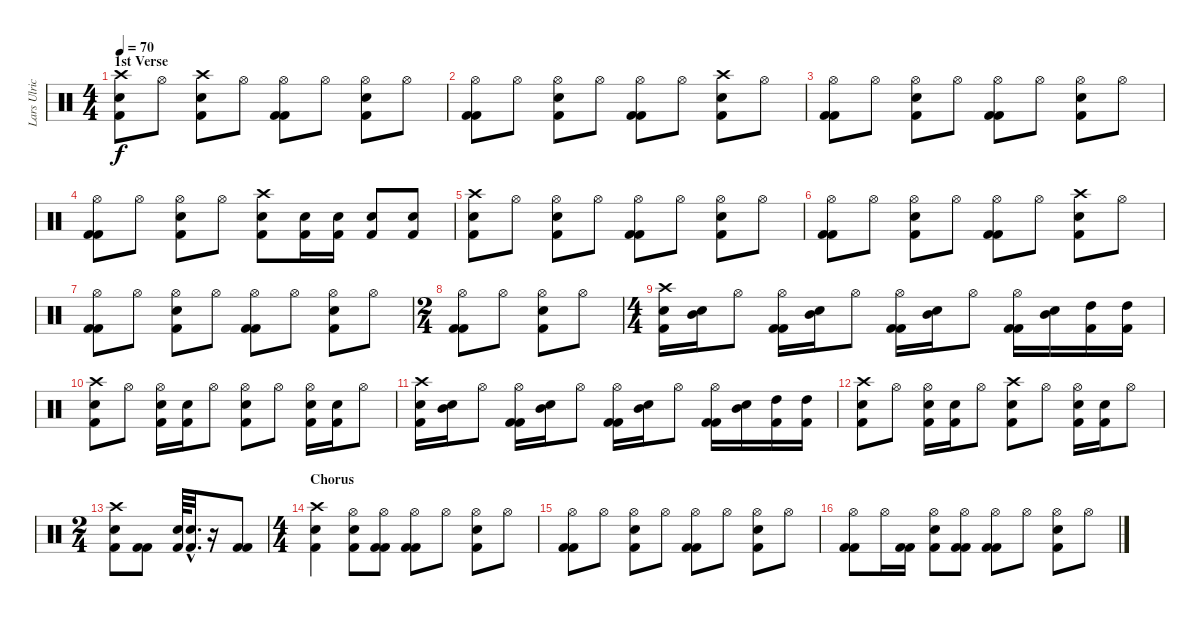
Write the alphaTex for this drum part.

\track ("Lars Ulrich (Drums)" "Lars Ulric") {instrument percussion}
\staff {score}
\articulation defaults
\ts (4 4)
\section ("" "1st Verse")
\tempo 70
\clef neutral
\ks c
("Snare (hit) 2" "Kick (hit) 2" "Crash high (hit)").8{dy f} "Hi-Hat (open)".8 ("Snare (hit) 2" "Kick (hit) 2" "Crash high (hit)").8 "Hi-Hat (open)".8 ("Kick (hit) 2" "Kick (hit) 2" "Hi-Hat (open)").8 "Hi-Hat (open)".8 ("Snare (hit) 2" "Kick (hit) 2" "Hi-Hat (open)").8 "Hi-Hat (open)".8 |
("Kick (hit) 2" "Kick (hit) 2" "Hi-Hat (open)").8 "Hi-Hat (open)".8 ("Snare (hit) 2" "Kick (hit) 2" "Hi-Hat (open)").8 "Hi-Hat (open)".8 ("Kick (hit) 2" "Kick (hit) 2" "Hi-Hat (open)").8 "Hi-Hat (open)".8 ("Snare (hit) 2" "Kick (hit) 2" "Crash high (hit)").8 "Hi-Hat (open)".8 |
("Kick (hit) 2" "Kick (hit) 2" "Hi-Hat (open)").8 "Hi-Hat (open)".8 ("Snare (hit) 2" "Kick (hit) 2" "Hi-Hat (open)").8 "Hi-Hat (open)".8 ("Kick (hit) 2" "Kick (hit) 2" "Hi-Hat (open)").8 "Hi-Hat (open)".8 ("Snare (hit) 2" "Kick (hit) 2" "Hi-Hat (open)").8 "Hi-Hat (open)".8 |
("Kick (hit) 2" "Kick (hit) 2" "Hi-Hat (open)").8 "Hi-Hat (open)".8 ("Snare (hit) 2" "Kick (hit) 2" "Hi-Hat (open)").8 "Hi-Hat (open)".8 ("Snare (hit) 2" "Kick (hit) 2" "Crash high (hit)").8 ("Snare (hit) 2" "Kick (hit) 2").16 ("Snare (hit) 2" "Kick (hit) 2").16 ("Snare (hit) 2" "Kick (hit) 2").8 ("Snare (hit) 2" "Kick (hit) 2").8 |
("Snare (hit) 2" "Kick (hit) 2" "Crash high (hit)").8 "Hi-Hat (open)".8 ("Snare (hit) 2" "Kick (hit) 2" "Hi-Hat (open)").8 "Hi-Hat (open)".8 ("Kick (hit) 2" "Kick (hit) 2" "Hi-Hat (open)").8 "Hi-Hat (open)".8 ("Snare (hit) 2" "Kick (hit) 2" "Hi-Hat (open)").8 "Hi-Hat (open)".8 |
("Kick (hit) 2" "Kick (hit) 2" "Hi-Hat (open)").8 "Hi-Hat (open)".8 ("Snare (hit) 2" "Kick (hit) 2" "Hi-Hat (open)").8 "Hi-Hat (open)".8 ("Kick (hit) 2" "Kick (hit) 2" "Hi-Hat (open)").8 "Hi-Hat (open)".8 ("Snare (hit) 2" "Kick (hit) 2" "Crash high (hit)").8 "Hi-Hat (open)".8 |
("Kick (hit) 2" "Kick (hit) 2" "Hi-Hat (open)").8 "Hi-Hat (open)".8 ("Snare (hit) 2" "Kick (hit) 2" "Hi-Hat (open)").8 "Hi-Hat (open)".8 ("Kick (hit) 2" "Kick (hit) 2" "Hi-Hat (open)").8 "Hi-Hat (open)".8 ("Snare (hit) 2" "Kick (hit) 2" "Hi-Hat (open)").8 "Hi-Hat (open)".8 |
\ts (2 4)
("Kick (hit) 2" "Kick (hit) 2" "Hi-Hat (open)").8 "Hi-Hat (open)".8 ("Snare (hit) 2" "Kick (hit) 2" "Hi-Hat (open)").8 "Hi-Hat (open)".8 |
\ts (4 4)
("Snare (hit) 2" "Kick (hit) 2" "Crash high (hit)").16 ("Mid Tom (hit)" "Snare (hit) 2").16 "Hi-Hat (open)".8 ("Kick (hit) 2" "Kick (hit) 2" "Hi-Hat (open)").16 ("Mid Tom (hit)" "Snare (hit) 2").16 "Hi-Hat (open)".8 ("Kick (hit) 2" "Kick (hit) 2" "Hi-Hat (open)").16 ("Mid Tom (hit)" "Snare (hit) 2").16 "Hi-Hat (open)".8 ("Kick (hit) 2" "Kick (hit) 2" "Hi-Hat (open)").16 ("Mid Tom (hit)" "Snare (hit) 2").16 ("High Tom (hit)" "Kick (hit) 2").16 ("High Tom (hit)" "Kick (hit) 2").16 |
("Snare (hit) 2" "Kick (hit) 2" "Crash high (hit)").8 "Hi-Hat (open)".8 ("Snare (hit) 2" "Kick (hit) 2" "Hi-Hat (open)").16 ("Snare (hit) 2" "Kick (hit) 2").16 "Hi-Hat (open)".8 ("Snare (hit) 2" "Kick (hit) 2" "Hi-Hat (open)").8 "Hi-Hat (open)".8 ("Snare (hit) 2" "Kick (hit) 2" "Hi-Hat (open)").16 ("Snare (hit) 2" "Kick (hit) 2").16 "Hi-Hat (open)".8 |
("Snare (hit) 2" "Kick (hit) 2" "Crash high (hit)").16 ("Mid Tom (hit)" "Snare (hit) 2").16 "Hi-Hat (open)".8 ("Kick (hit) 2" "Kick (hit) 2" "Hi-Hat (open)").16 ("Mid Tom (hit)" "Snare (hit) 2").16 "Hi-Hat (open)".8 ("Kick (hit) 2" "Kick (hit) 2" "Hi-Hat (open)").16 ("Mid Tom (hit)" "Snare (hit) 2").16 "Hi-Hat (open)".8 ("Kick (hit) 2" "Kick (hit) 2" "Hi-Hat (open)").16 ("Mid Tom (hit)" "Snare (hit) 2").16 ("High Tom (hit)" "Kick (hit) 2").16 ("High Tom (hit)" "Kick (hit) 2").16 |
("Snare (hit) 2" "Kick (hit) 2" "Crash high (hit)").8 "Hi-Hat (open)".8 ("Snare (hit) 2" "Kick (hit) 2" "Hi-Hat (open)").16 ("Snare (hit) 2" "Kick (hit) 2").16 "Hi-Hat (open)".8 ("Snare (hit) 2" "Kick (hit) 2" "Crash high (hit)").8 "Hi-Hat (open)".8 ("Snare (hit) 2" "Kick (hit) 2" "Hi-Hat (open)").16 ("Snare (hit) 2" "Kick (hit) 2").16 "Hi-Hat (open)".8 |
\ts (2 4)
("Snare (hit) 2" "Kick (hit) 2" "Crash high (hit)").8 ("Kick (hit) 2" "Kick (hit) 2").8 ("Snare (hit) 2" "Kick (hit) 2").64 ("Snare (hit) 2"{hac} "Kick (hit) 2"{hac}).32{d} r.16 ("Kick (hit) 2" "Kick (hit) 2").8 |
\ts (4 4)
\section ("" "Chorus")
("Snare (hit) 2" "Kick (hit) 2" "Crash high (hit)").4 ("Snare (hit) 2" "Kick (hit) 2" "Hi-Hat (open)").8 ("Kick (hit) 2" "Kick (hit) 2" "Hi-Hat (open)").8 ("Kick (hit) 2" "Kick (hit) 2" "Hi-Hat (open)").8 "Hi-Hat (open)".8 ("Snare (hit) 2" "Kick (hit) 2" "Hi-Hat (open)").8 "Hi-Hat (open)".8 |
("Kick (hit) 2" "Kick (hit) 2" "Hi-Hat (open)").8 "Hi-Hat (open)".8 ("Snare (hit) 2" "Kick (hit) 2" "Hi-Hat (open)").8 "Hi-Hat (open)".8 ("Kick (hit) 2" "Kick (hit) 2" "Hi-Hat (open)").8 "Hi-Hat (open)".8 ("Snare (hit) 2" "Kick (hit) 2" "Hi-Hat (open)").8 "Hi-Hat (open)".8 |
("Kick (hit) 2" "Kick (hit) 2" "Hi-Hat (open)").8 "Hi-Hat (open)".16 ("Kick (hit) 2" "Kick (hit) 2").16 ("Snare (hit) 2" "Kick (hit) 2" "Hi-Hat (open)").8 ("Kick (hit) 2" "Kick (hit) 2" "Hi-Hat (open)").8 ("Kick (hit) 2" "Kick (hit) 2" "Hi-Hat (open)").8 "Hi-Hat (open)".8 ("Snare (hit) 2" "Kick (hit) 2" "Hi-Hat (open)").8 "Hi-Hat (open)".8
